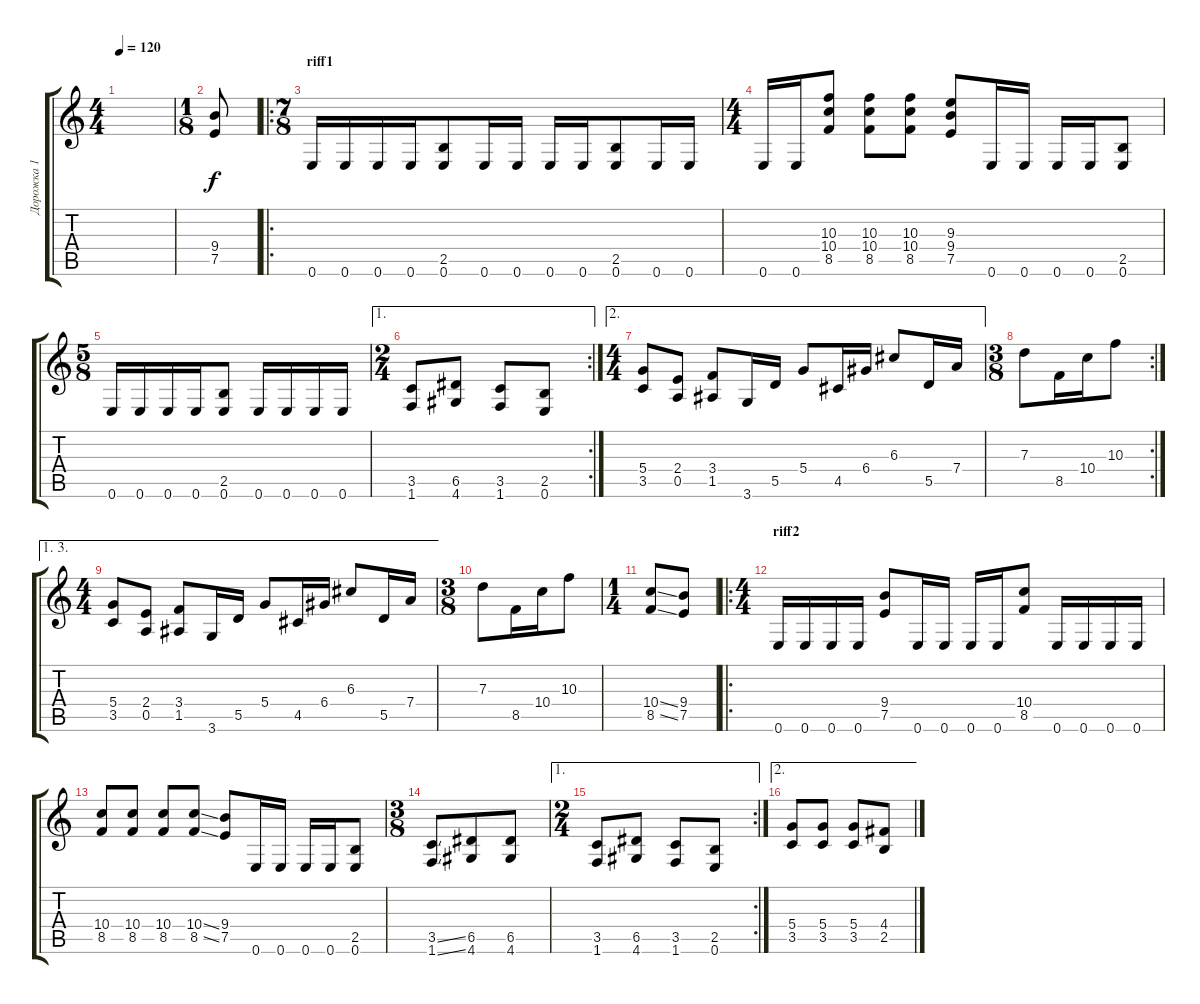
\track ("Дорожка 1" "Дорожка 1") {instrument distortionguitar}
\staff {score tabs}
\tuning (E4 B3 G3 D3 A2 E2) {hide}
\ts (4 4)
\tempo 120
\clef g2
\ks c
|
\ts (1 8)
(9.4 7.5).8 |
\ro
\ts (7 8)
\section ("" "riff1")
0.6.16 0.6.16 0.6.16 0.6.16 (2.5 0.6).8 0.6.16 0.6.16 0.6.16 0.6.16 (2.5 0.6).8 0.6.16 0.6.16 |
\ts (4 4)
0.6.16 0.6.16 (10.3 10.4 8.5).8 (10.3 10.4 8.5).8 (10.3 10.4 8.5).8 (9.3 9.4 7.5).8 0.6.16 0.6.16 0.6.16 0.6.16 (2.5 0.6).8 |
\ts (5 8)
0.6.16 0.6.16 0.6.16 0.6.16 (2.5 0.6).8 0.6.16 0.6.16 0.6.16 0.6.16 |
\ae 1
\rc 2
\ts (2 4)
(3.5 1.6).8 (6.5 4.6).8 (3.5 1.6).8 (2.5 0.6).8 |
\ae 2
\ts (4 4)
(5.4 3.5).8 (2.4 0.5).8 (3.4 1.5).8 3.6.16 5.5.16 5.4.8 4.5.16 6.4.16 6.3.8 5.5.16 7.4.16 |
\rc 2
\ts (3 8)
7.3.8 8.5.16 10.4.16 10.3.8 |
\ae (1 3)
\ts (4 4)
(5.4 3.5).8 (2.4 0.5).8 (3.4 1.5).8 3.6.16 5.5.16 5.4.8 4.5.16 6.4.16 6.3.8 5.5.16 7.4.16 |
\ts (3 8)
7.3.8 8.5.16 10.4.16 10.3.8 |
\ts (1 4)
(10.4{ss} 8.5{ss}).8 (9.4 7.5).8 |
\ro
\ts (4 4)
\section ("" "riff2")
0.6.16 0.6.16 0.6.16 0.6.16 (9.4 7.5).8 0.6.16 0.6.16 0.6.16 0.6.16 (10.4 8.5).8 0.6.16 0.6.16 0.6.16 0.6.16 |
(10.4 8.5).8 (10.4 8.5).8 (10.4 8.5).8 (10.4{ss} 8.5{ss}).8 (9.4 7.5).8 0.6.16 0.6.16 0.6.16 0.6.16 (2.5 0.6).8 |
\ts (3 8)
(3.5{ss} 1.6{ss}).8 (6.5 4.6).8 (6.5 4.6).8 |
\ae 1
\rc 2
\ts (2 4)
(3.5 1.6).8 (6.5 4.6).8 (3.5 1.6).8 (2.5 0.6).8 |
\ae 2
(5.4 3.5).8 (5.4 3.5).8 (5.4 3.5).8 (4.4 2.5).8
